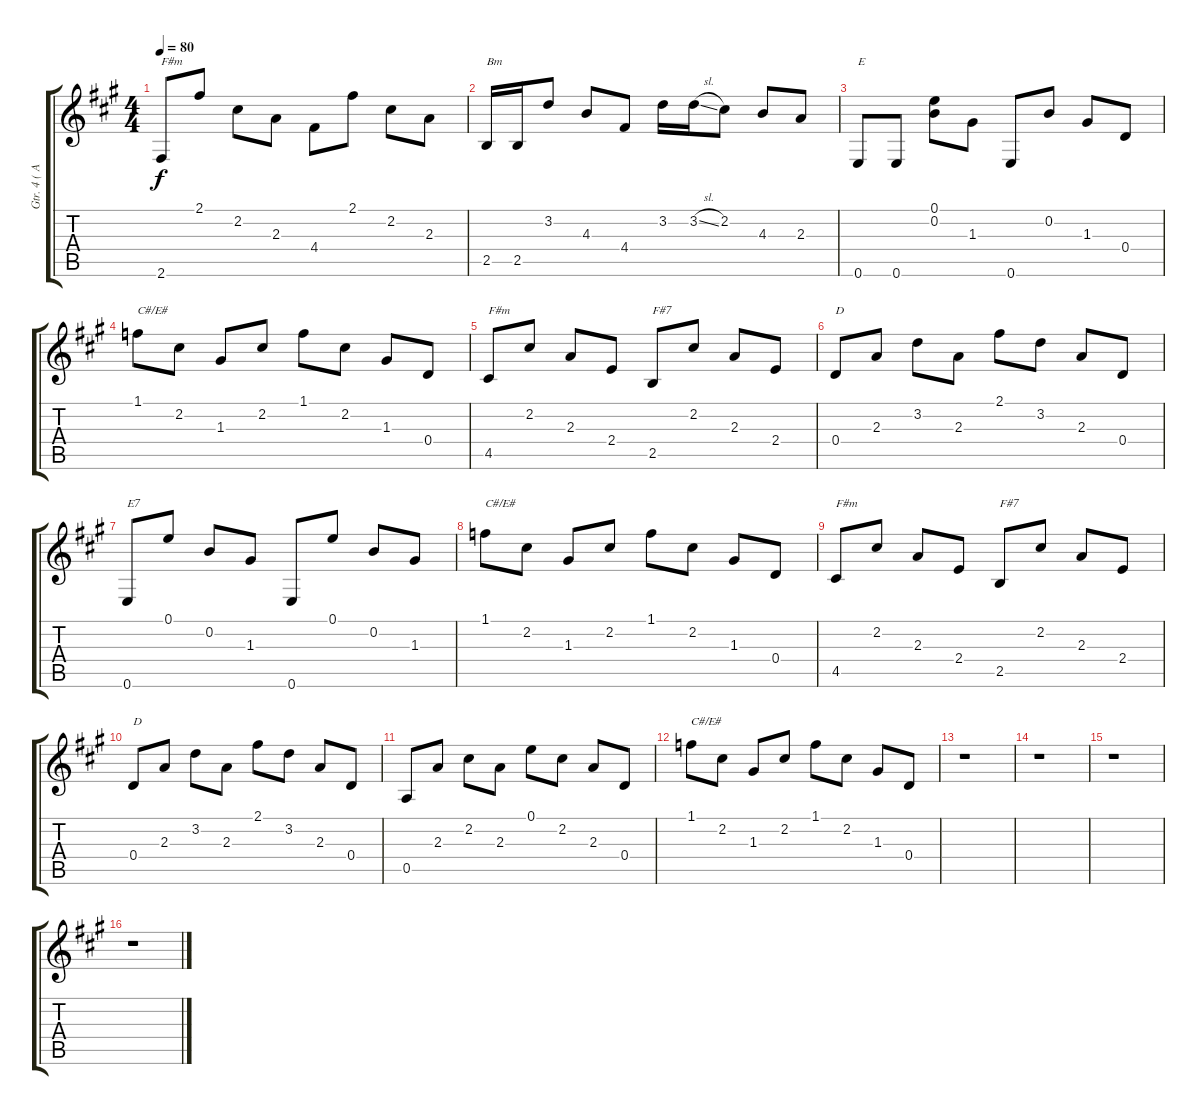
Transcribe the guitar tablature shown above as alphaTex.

\track ("Gtr. 4 ( Arpeggiated Chorus )" "Gtr. 4 ( A") {instrument distortionguitar}
\staff {score tabs}
\tuning (E4 B3 G3 D3 A2 E2) {hide}
\ts (4 4)
\tempo 80
\clef g2
\ks f#minor
2.6.8{txt "F#m" dy f} 2.1.8 2.2.8 2.3.8 4.4.8 2.1.8 2.2.8 2.3.8 |
2.5.16{txt "Bm"} 2.5.16 3.2.8 4.3.8 4.4.8 3.2.16 3.2{sl}.16 2.2.8 4.3.8 2.3.8 |
0.6.8{txt "E"} 0.6.8 (0.1 0.2).8 1.3.8 0.6.8 0.2.8 1.3.8 0.4.8 |
1.1.8{txt "C#/E#"} 2.2.8 1.3.8 2.2.8 1.1.8 2.2.8 1.3.8 0.4.8 |
\ks a
4.5.8{txt "F#m"} 2.2.8 2.3.8 2.4.8 2.5.8{txt "F#7"} 2.2.8 2.3.8 2.4.8 |
0.4.8{txt "D"} 2.3.8 3.2.8 2.3.8 2.1.8 3.2.8 2.3.8 0.4.8 |
\ks f#minor
0.6.8{txt "E7"} 0.1.8 0.2.8 1.3.8 0.6.8 0.1.8 0.2.8 1.3.8 |
1.1.8{txt "C#/E#"} 2.2.8 1.3.8 2.2.8 1.1.8 2.2.8 1.3.8 0.4.8 |
\ks a
4.5.8{txt "F#m"} 2.2.8 2.3.8 2.4.8 2.5.8{txt "F#7"} 2.2.8 2.3.8 2.4.8 |
0.4.8{txt "D"} 2.3.8 3.2.8 2.3.8 2.1.8 3.2.8 2.3.8 0.4.8 |
\ks f#minor
0.5.8 2.3.8 2.2.8 2.3.8 0.1.8 2.2.8 2.3.8 0.4.8 |
1.1.8{txt "C#/E#"} 2.2.8 1.3.8 2.2.8 1.1.8 2.2.8 1.3.8 0.4.8 |
r.1 |
r.1 |
r.1 |
r.1
